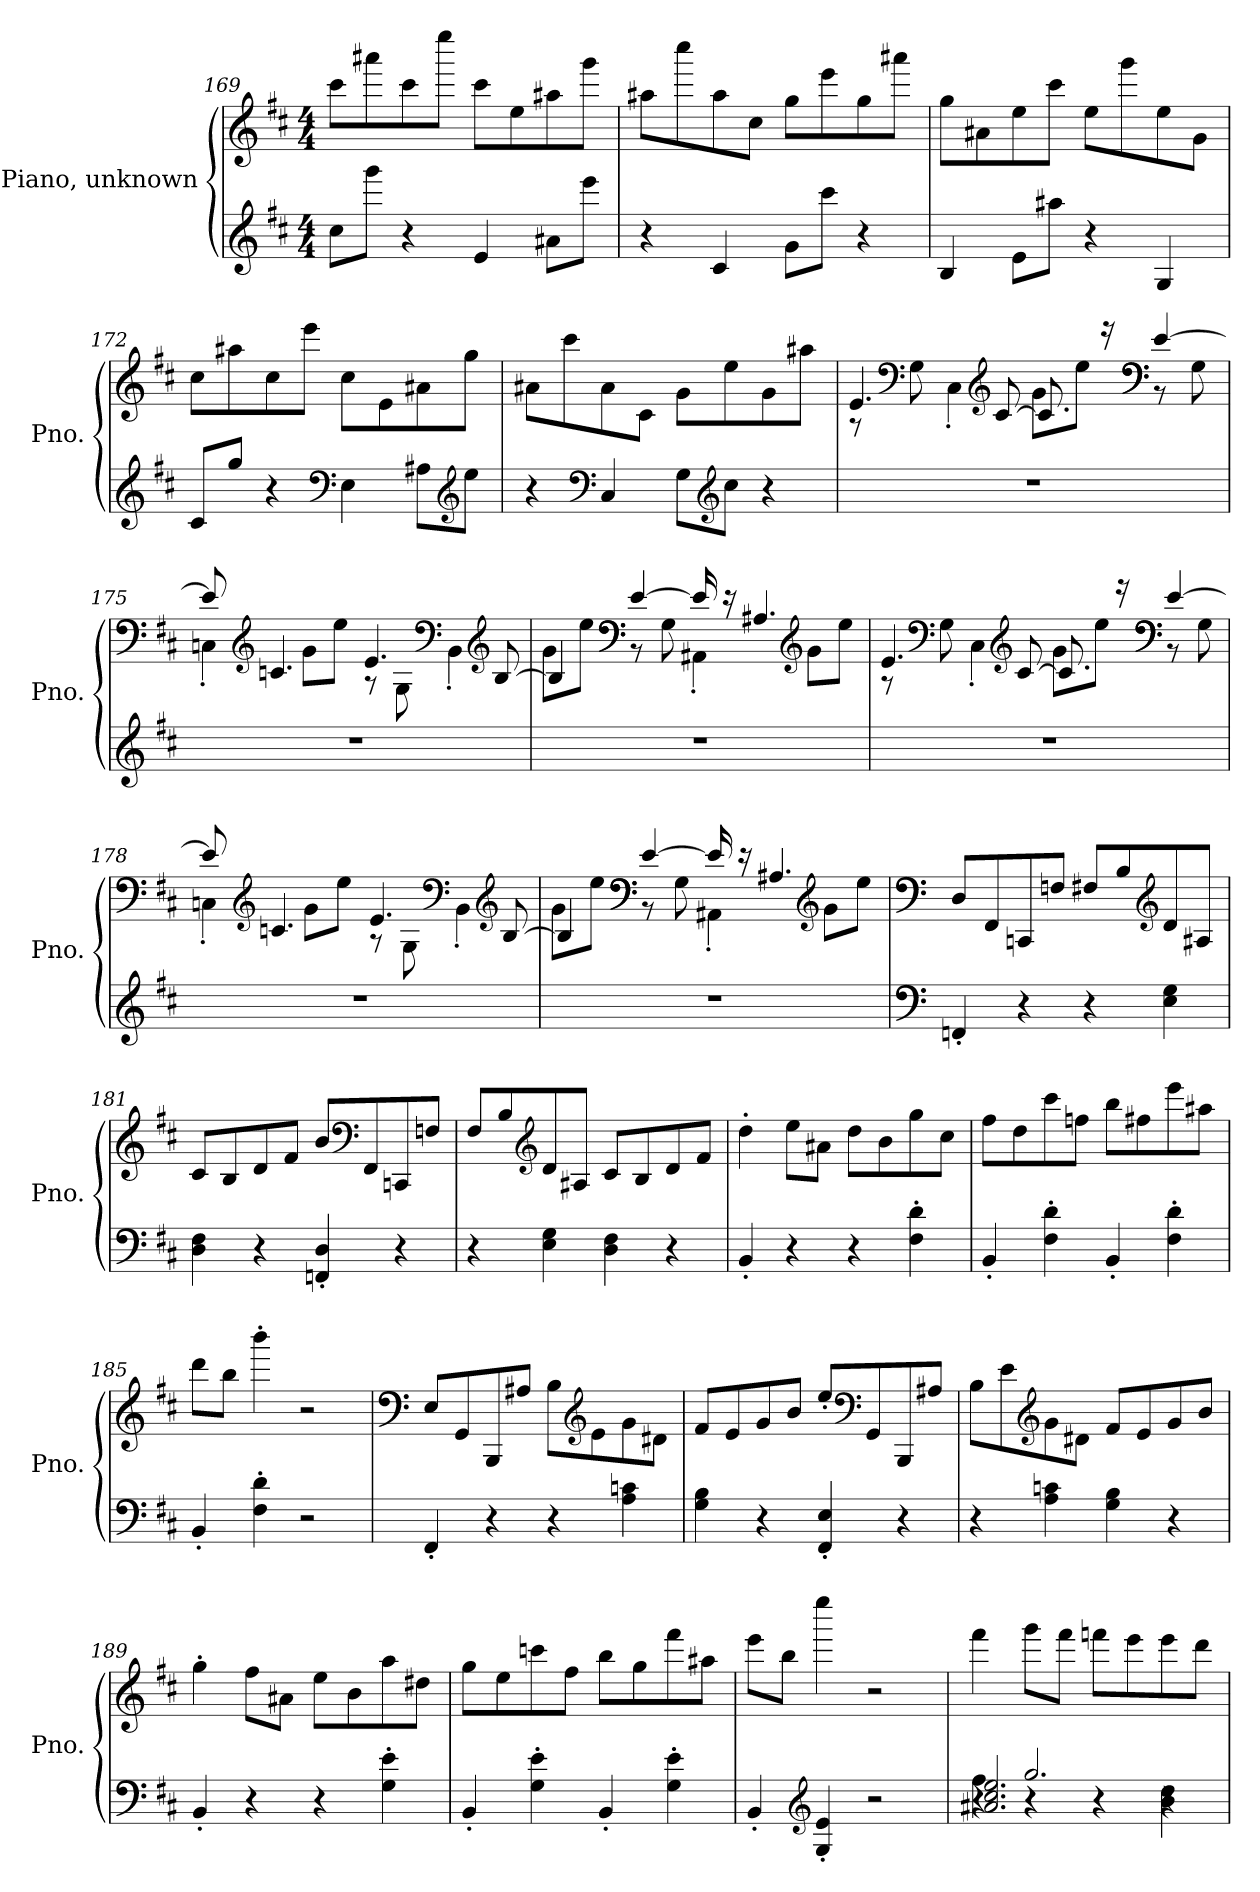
**kern	**kern
*part1	*part1
*staff2	*staff1
*I"Piano, unknown	*
*I'Pno.	*
*clefG2	*clefG2
*k[f#c#]	*k[f#c#]
*M4/4	*M4/4
=169	=169
8cc#\L	8ccc#\L
8ggg\J	8aaa#X\
4r	8ccc#\
.	8eeee\J
4e/	8ccc#\L
.	8ee\
8a#X\L	8aa#X\
8eee\J	8ggg\J
=170	=170
4r	8aa#X\L
.	8cccc#\
4c#/	8aa#\
.	8cc#\J
8g\L	8gg\L
8ccc#\J	8eee\
4r	8gg\
.	8aaa#X\J
=171	=171
4B/	8gg\L
.	8a#X\
8e\L	8ee\
8aa#X\J	8ccc#\J
4r	8ee\L
.	8ggg\
4G/	8ee\
.	8g\J
!!LO:PB:g=z
=172	=172
8c#/L	8cc#\L
8gg/J	8aa#X\
4r	8cc#\
.	8eee\J
*clefF4	*
4E\	8cc#\L
.	8e\
8A#X\L	8a#X\
*clefG2	*
8ee\J	8gg\J
=173	=173
4r	8a#X\L
.	8ccc#\
*clefF4	*
4C#/	8a#\
.	8c#\J
8G\L	8g\L
*clefG2	*
8cc#\J	8ee\
4r	8g\
.	8aa#X\J
=174	=174
*	*^
1r	4.e/	8r
*	*clefF4	*
.	.	8G\
.	.	4C#'\
*	*clefG2	*
.	[8c#/	.
.	8.c#/]	8g\L
.	.	8ee\J
.	16r	.
*	*clefF4	*
.	[4e/	8r
.	.	8G\
!!LO:LB:g=z	!!
=175	=175	=175
1r	8e/]	4Cn'\
*	*clefG2	*
.	4.cn/	.
.	.	8g\L
.	.	8ee\J
.	4.e/	8r
.	.	8G\
*	*clefF4	*
.	.	4BB'\
*	*clefG2	*
.	[8B/	.
=176	=176	=176
1r	4B/]	8g\L
.	.	8ee\J
*	*clefF4	*
.	[4e/	8r
.	.	8G\
.	16e/]	4AA#X'\
.	16r	.
.	4.A#X/	.
*	*clefG2	*
.	.	8g\L
.	.	8ee\J
!!LO:LB:g=z	!!
=177	=177	=177
1r	4.e/	8r
*	*clefF4	*
.	.	8G\
.	.	4C#'\
*	*clefG2	*
.	[8c#/	.
.	8.c#/]	8g\L
.	.	8ee\J
.	16r	.
*	*clefF4	*
.	[4e/	8r
.	.	8G\
=178	=178	=178
1r	8e/]	4Cn'\
*	*clefG2	*
.	4.cn/	.
.	.	8g\L
.	.	8ee\J
.	4.e/	8r
.	.	8G\
*	*clefF4	*
.	.	4BB'\
*	*clefG2	*
.	[8B/	.
!!LO:LB:g=z	!!
=179	=179	=179
1r	4B/]	8g\L
.	.	8ee\J
*	*clefF4	*
.	[4e/	8r
.	.	8G\
.	16e/]	4AA#X'\
.	16r	.
.	4.A#X/	.
*	*clefG2	*
.	.	8g\L
.	.	8ee\J
*	*v	*v
=180	=180
*clefF4	*clefF4
4FFn'/	8D/L
.	8FF#/
4r	8CCn/
.	8Fn/J
4r	8F#X/L
.	8B/
*	*clefG2
4E\ 4G\	8d/
.	8A#X/J
=181	=181
4D\ 4F#\	8c#/L
.	8B/
4r	8d/
.	8f#/J
4FFn/' 4D/'	8b/L
*	*clefF4
.	8FF#/
4r	8CCn/
.	8Fn/J
!!LO:LB:g=z
=182	=182
4r	8F#/L
.	8B/
*	*clefG2
4E\ 4G\	8d/
.	8A#X/J
4D\ 4F#\	8c#/L
.	8B/
4r	8d/
.	8f#/J
=183	=183
4BB'/	4dd'\
4r	8ee\L
.	8a#X\J
4r	8dd\L
.	8b\
4F#\' 4d\'	8gg\
.	8cc#\J
=184	=184
4BB'/	8ff#\L
.	8dd\
4F#\' 4d\'	8ccc#\
.	8ffn\J
4BB'/	8bb\L
.	8ff#X\
4F#\' 4d\'	8eee\
.	8aa#X\J
=185	=185
4BB'/	8ddd\L
.	8bb\J
4F#\' 4d\'	4bbb'\
2r	2r
!!LO:LB:g=z
=186	=186
*	*clefF4
4FF#'/	8E/L
.	8GG/
4r	8BBB/
.	8A#X/J
4r	8B\L
*	*clefG2
.	8e\
4A\ 4cn\	8g\
.	8d#X\J
=187	=187
4G\ 4B\	8f#/L
.	8e/
4r	8g/
.	8b/J
4FF#/' 4E/'	8ee'/L
*	*clefF4
.	8GG/
4r	8BBB/
.	8A#X/J
=188	=188
4r	8B\L
.	8e\
*	*clefG2
4A\ 4cn\	8g\
.	8d#X\J
4G\ 4B\	8f#/L
.	8e/
4r	8g/
.	8b/J
=189	=189
4BB'/	4gg'\
4r	8ff#\L
.	8a#X\J
4r	8ee\L
.	8b\
4G\' 4e\'	8aa\
.	8dd#X\J
!!LO:PB:g=z
=190	=190
4BB'/	8gg\L
.	8ee\
4G\' 4e\'	8cccn\
.	8ff#\J
4BB'/	8bb\L
.	8gg\
4G\' 4e\'	8fff#\
.	8aa#X\J
=191	=191
4BB'/	8eee\L
.	8bb\J
*clefG2	*
4G/' 4e/'	4eeee\
2r	2r
=192	=192
*^	*
*	*^	*
4r	4ff#\	2.a#X/ 2.cc#/ 2.ee/	4fff#\
2.gg/	4r	.	8ggg\L
.	.	.	8fff#\J
.	4r	.	8fffn\L
.	.	.	8eee\
.	4b\ 4dd\	4r	8eee\
.	.	.	8ddd\J
*v	*v	*v	*
=	=
*-	*-
